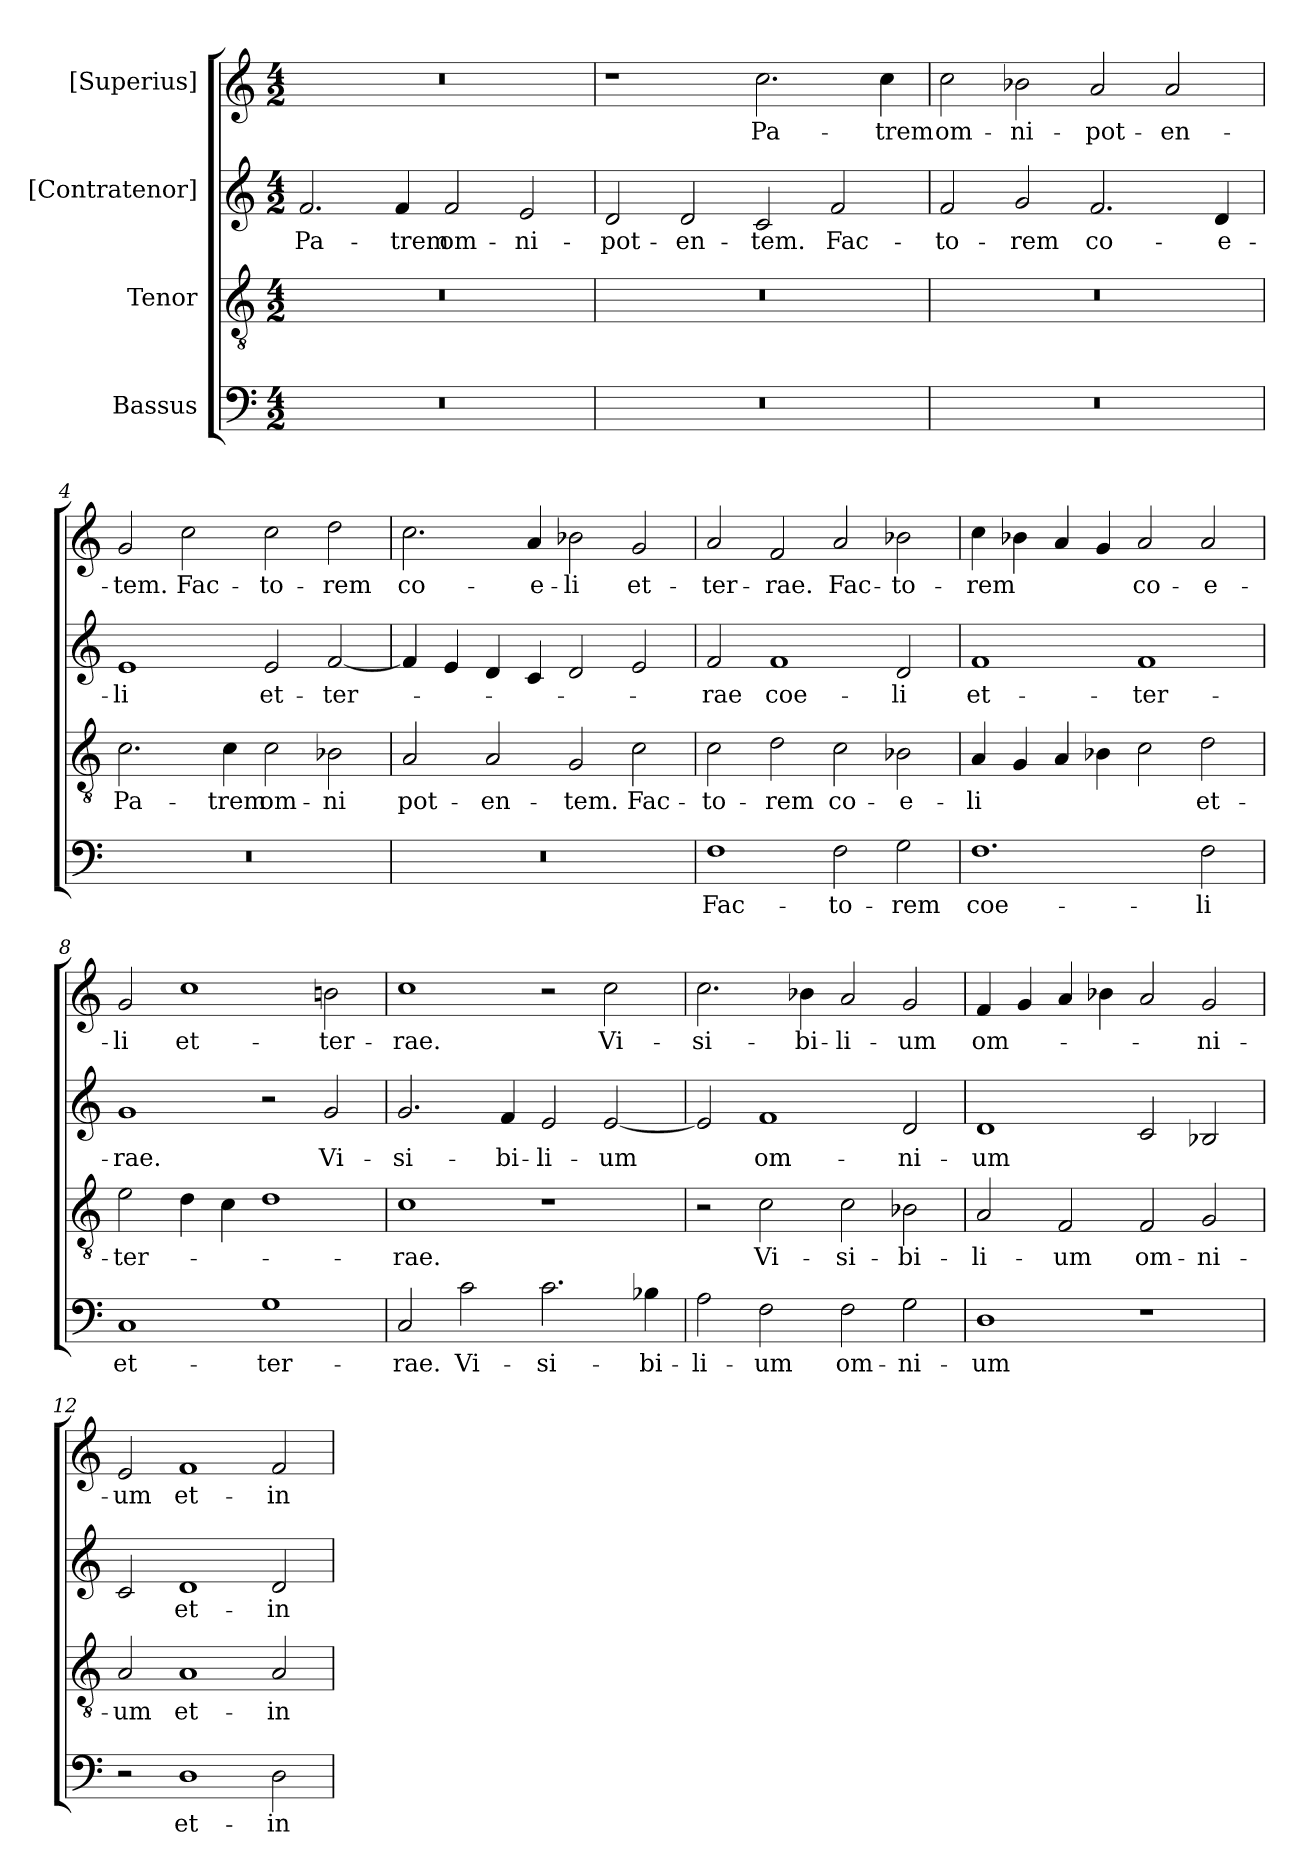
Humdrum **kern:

**kern	**text	**kern	**text	**kern	**text	**kern	**text
*part4	*part4	*part3	*part3	*part2	*part2	*part1	*part1
*staff4	*staff4	*staff3	*staff3	*staff2	*staff2	*staff1	*staff1
*I"Bassus	*	*I"Tenor	*	*I"[Contratenor]	*	*I"[Superius]	*
*clefF4	*	*clefGv2	*	*clefG2	*	*clefG2	*
*k[]	*	*k[]	*	*k[]	*	*k[]	*
*M4/2	*	*M4/2	*	*M4/2	*	*M4/2	*
=1	=1	=1	=1	=1	=1	=1	=1
0r	.	0r	.	2.f/	Pa-	0r	.
.	.	.	.	4f/	-trem	.	.
.	.	.	.	2f/	om-	.	.
.	.	.	.	2e/	-ni-	.	.
=2	=2	=2	=2	=2	=2	=2	=2
0r	.	0r	.	2d/	-pot-	1r	.
.	.	.	.	2d/	-en-	.	.
.	.	.	.	2c/	-tem.	2.cc\	Pa-
.	.	.	.	2f/	Fac-	.	.
.	.	.	.	.	.	4cc\	-trem
=3	=3	=3	=3	=3	=3	=3	=3
0r	.	0r	.	2f/	-to-	2cc\	om-
.	.	.	.	2g/	-rem	2b-X\	-ni-
.	.	.	.	2.f/	co-	2a/	-pot-
.	.	.	.	.	.	2a/	-en-
.	.	.	.	4d/	-e-	.	.
=4	=4	=4	=4	=4	=4	=4	=4
0r	.	2.c\	Pa-	1e/	-li	2g/	-tem.
.	.	.	.	.	.	2cc\	Fac-
.	.	4c\	-trem	.	.	.	.
.	.	2c\	om-	2e/	et-	2cc\	-to-
.	.	2B-X\	-ni	[2f/	ter-	2dd\	-rem
=5	=5	=5	=5	=5	=5	=5	=5
0r	.	2A/	pot-	4f/]	.	2.cc\	co-
.	.	.	.	4e/	.	.	.
.	.	2A/	-en-	4d/	.	.	.
.	.	.	.	4c/	.	4a/	-e-
.	.	2G/	-tem.	2d/	.	2b-X\	-li
.	.	2c\	Fac-	2e/	.	2g/	et-
=6	=6	=6	=6	=6	=6	=6	=6
1F\	Fac-	2c\	-to-	2f/	-rae	2a/	ter-
.	.	2d\	-rem	1f/	coe-	2f/	-rae.
2F\	-to-	2c\	co-	.	.	2a/	Fac-
2G\	-rem	2B-X\	-e-	2d/	-li	2b-X\	-to-
=7	=7	=7	=7	=7	=7	=7	=7
1.F\	coe-	4A/	-li	1f/	et-	4cc\	-rem
.	.	4G/	.	.	.	4b-X\	.
.	.	4A/	.	.	.	4a/	.
.	.	4B-X\	.	.	.	4g/	.
.	.	2c\	.	1f/	ter-	2a/	co-
2F\	-li	2d\	et-	.	.	2a/	-e-
=8	=8	=8	=8	=8	=8	=8	=8
1C/	et-	2e\	ter-	1g/	-rae.	2g/	-li
.	.	4d\	.	.	.	1cc\	et-
.	.	4c\	.	.	.	.	.
1G\	ter-	1d\	.	2r	.	.	.
.	.	.	.	2g/	Vi-	2bn\	ter-
=9	=9	=9	=9	=9	=9	=9	=9
2C/	-rae.	1c\	-rae.	2.g/	-si-	1cc\	-rae.
2c\	Vi-	.	.	.	.	.	.
.	.	.	.	4f/	-bi-	.	.
2.c\	-si-	1r	.	2e/	-li-	2r	.
.	.	.	.	[2e/	-um	2cc\	Vi-
4B-X\	-bi-	.	.	.	.	.	.
=10	=10	=10	=10	=10	=10	=10	=10
2A\	-li-	2r	.	2e/]	.	2.cc\	-si-
2F\	-um	2c\	Vi-	1f/	om-	.	.
.	.	.	.	.	.	4b-X\	-bi-
2F\	om-	2c\	-si-	.	.	2a/	-li-
2G\	-ni-	2B-X\	-bi-	2d/	-ni-	2g/	-um
=11	=11	=11	=11	=11	=11	=11	=11
1D\	-um	2A/	-li-	1d/	-um	4f/	om-
.	.	.	.	.	.	4g/	.
.	.	2F/	-um	.	.	4a/	.
.	.	.	.	.	.	4b-X\	.
1r	.	2F/	om-	2c/	.	2a/	.
.	.	2G/	-ni-	2B-X/	.	2g/	-ni-
=12	=12	=12	=12	=12	=12	=12	=12
2r	.	2A/	-um	2c/	.	2e/	-um
1D\	et-	1A/	et-	1d/	et-	1f/	et-
2D\	in-	2A/	in-	2d/	in-	2f/	in-
=	=	=	=	=	=	=	=
*-	*-	*-	*-	*-	*-	*-	*-
